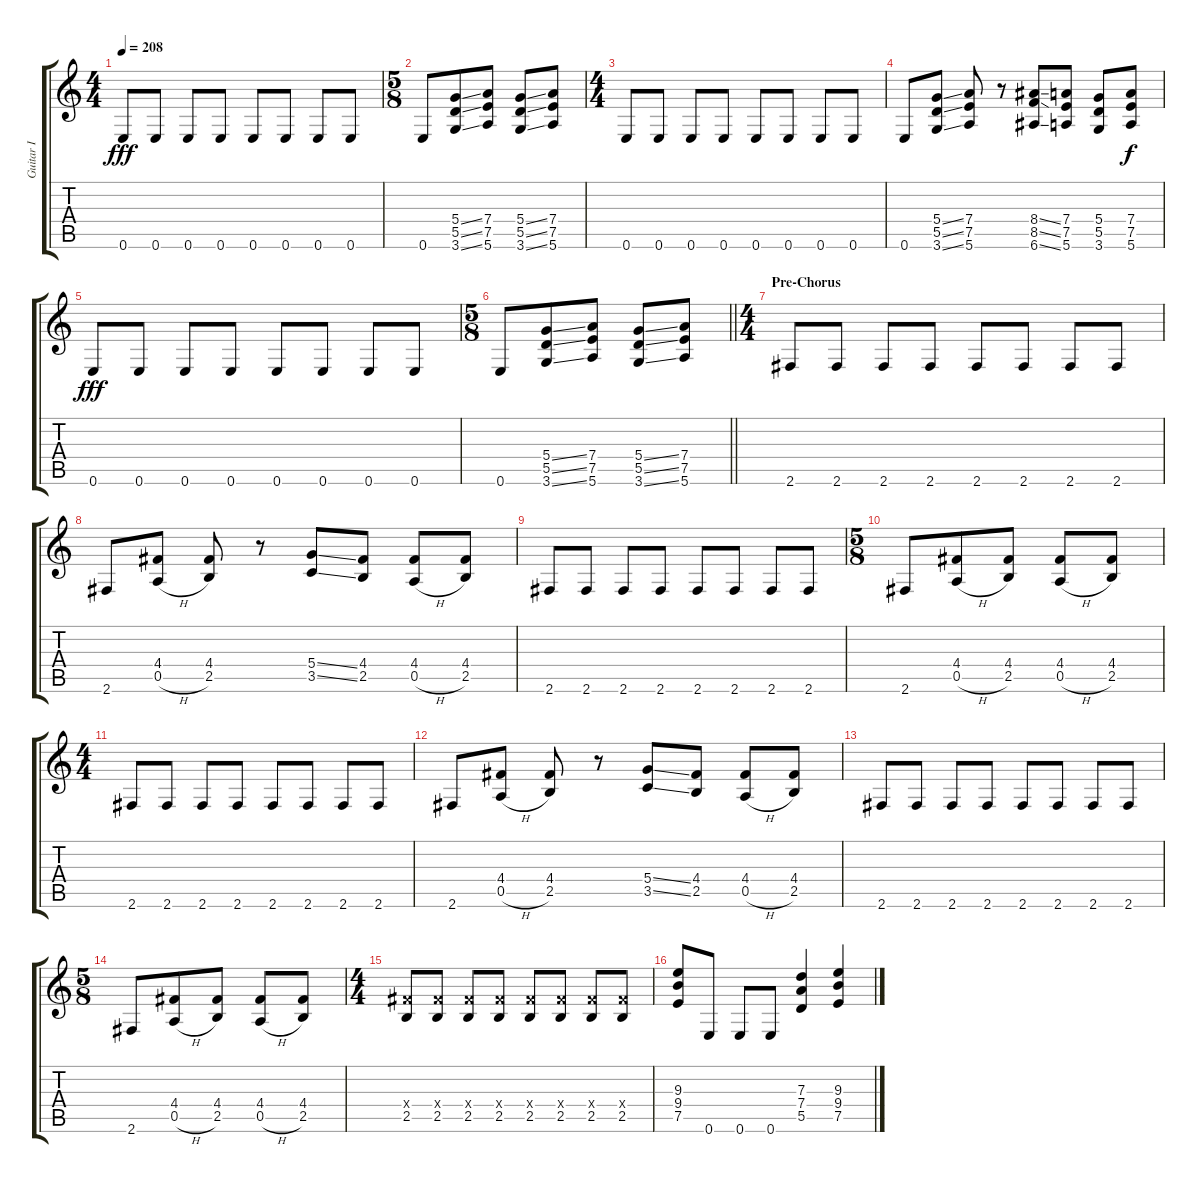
\track ("Guitar I" "Guitar I") {instrument overdrivenguitar}
\staff {score tabs}
\tuning (E4 B3 G3 D3 A2 E2) {hide}
\ts (4 4)
\tempo 208
\clef g2
\ks c
0.6.8{dy fff} 0.6.8 0.6.8 0.6.8 0.6.8 0.6.8 0.6.8 0.6.8 |
\ts (5 8)
0.6.8 (5.4{ss} 5.5{ss} 3.6{ss}).8 (7.4 7.5 5.6).8 (5.4{ss} 5.5{ss} 3.6{ss}).8 (7.4 7.5 5.6).8 |
\ts (4 4)
0.6.8 0.6.8 0.6.8 0.6.8 0.6.8 0.6.8 0.6.8 0.6.8 |
0.6.8 (5.4{ss} 5.5{ss} 3.6{ss}).8 (7.4 7.5 5.6).8 r.8 (8.4{ss} 8.5{ss} 6.6{ss}).8 (7.4 7.5 5.6).8 (5.4 5.5 3.6).8 (7.4 7.5 5.6).8{dy f} |
0.6.8{dy fff} 0.6.8 0.6.8 0.6.8 0.6.8 0.6.8 0.6.8 0.6.8 |
\ts (5 8)
\barLineRight lightlight
0.6.8 (5.4{ss} 5.5{ss} 3.6{ss}).8 (7.4 7.5 5.6).8 (5.4{ss} 5.5{ss} 3.6{ss}).8 (7.4 7.5 5.6).8 |
\ts (4 4)
\section ("" "Pre-Chorus")
2.6.8 2.6.8 2.6.8 2.6.8 2.6.8 2.6.8 2.6.8 2.6.8 |
2.6.8 (4.4 0.5{h}).8 (4.4 2.5).8 r.8 (5.4{ss} 3.5{ss}).8 (4.4 2.5).8 (4.4 0.5{h}).8 (4.4 2.5).8 |
2.6.8 2.6.8 2.6.8 2.6.8 2.6.8 2.6.8 2.6.8 2.6.8 |
\ts (5 8)
2.6.8 (4.4 0.5{h}).8 (4.4 2.5).8 (4.4 0.5{h}).8 (4.4 2.5).8 |
\ts (4 4)
2.6.8 2.6.8 2.6.8 2.6.8 2.6.8 2.6.8 2.6.8 2.6.8 |
2.6.8 (4.4 0.5{h}).8 (4.4 2.5).8 r.8 (5.4{ss} 3.5{ss}).8 (4.4 2.5).8 (4.4 0.5{h}).8 (4.4 2.5).8 |
2.6.8 2.6.8 2.6.8 2.6.8 2.6.8 2.6.8 2.6.8 2.6.8 |
\ts (5 8)
2.6.8 (4.4 0.5{h}).8 (4.4 2.5).8 (4.4 0.5{h}).8 (4.4 2.5).8 |
\ts (4 4)
(4.4{x} 2.5).8 (4.4{x} 2.5).8 (4.4{x} 2.5).8 (4.4{x} 2.5).8 (4.4{x} 2.5).8 (4.4{x} 2.5).8 (4.4{x} 2.5).8 (4.4{x} 2.5).8 |
(9.3 9.4 7.5).8 0.6.8 0.6.8 0.6.8 (7.3 7.4 5.5).4 (9.3 9.4 7.5).4
